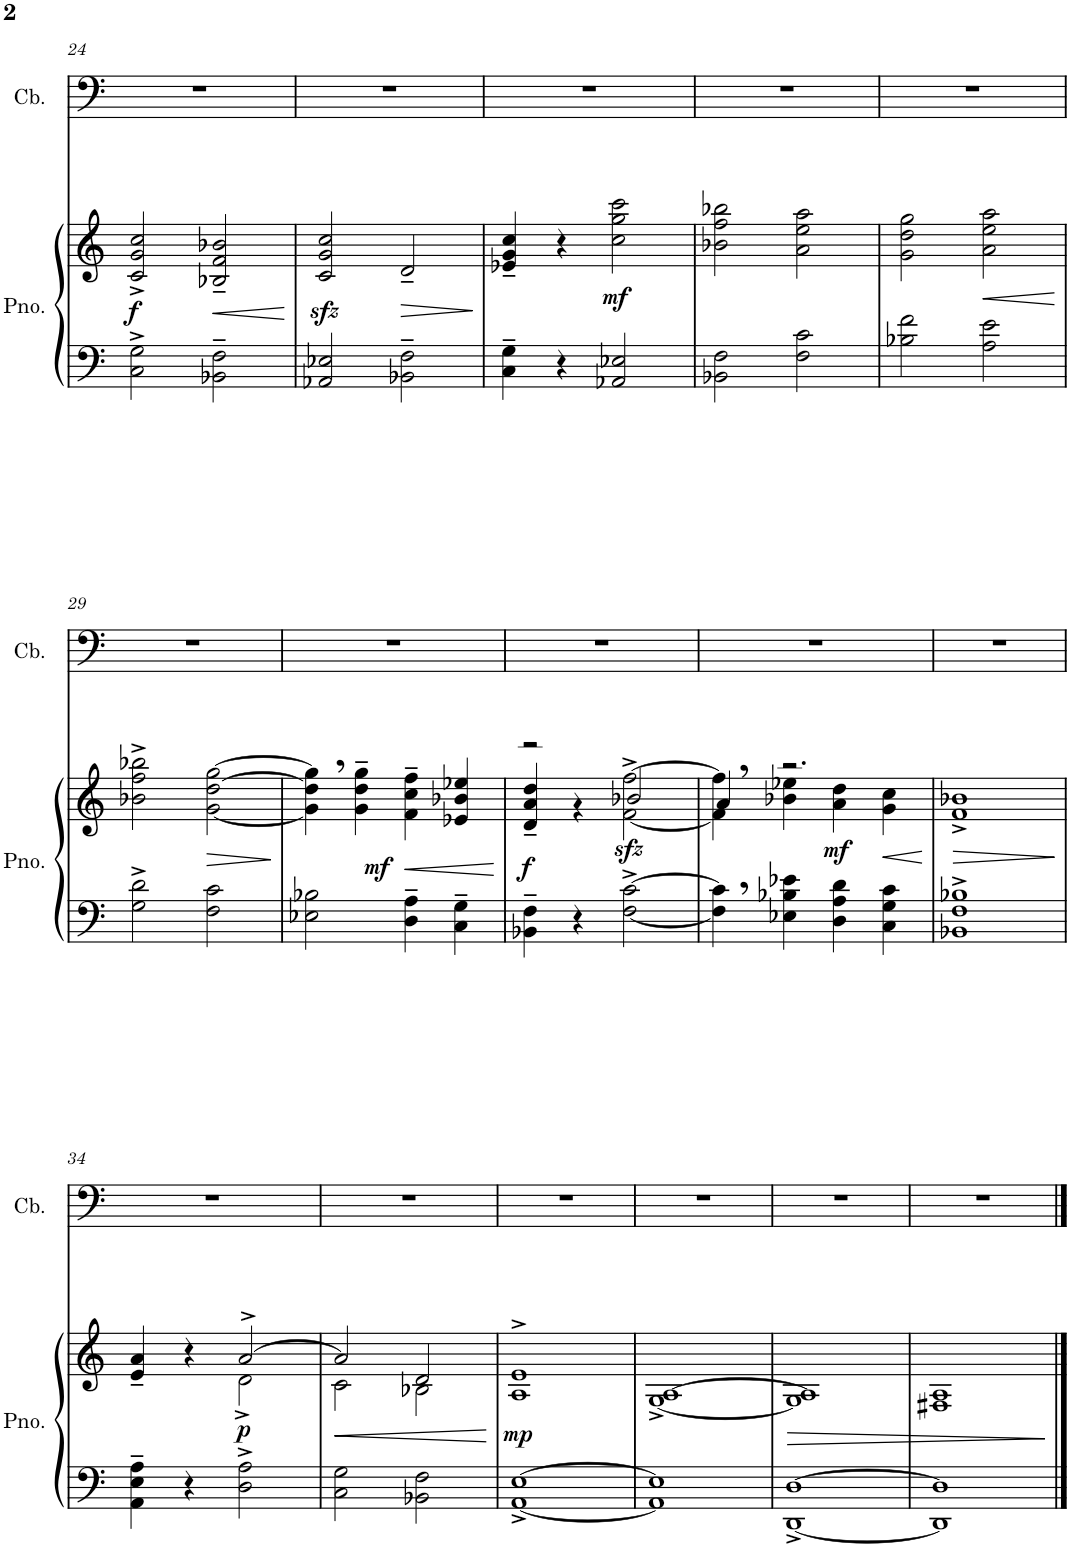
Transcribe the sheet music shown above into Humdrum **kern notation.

**kern	**kern	**dynam	**kern
*part2	*part2	*part2	*part1
*staff3	*staff2	*staff2/3	*staff1
*I"Piano	*	*	*I"Contrabass
*I'Pno.	*	*	*I'Cb.
!!LO:PB:g=z
*clefF4	*clefG2	*	*clefF4
*	*	*	*Trd7c12
*k[]	*k[]	*	*k[]
*M2/2	*M2/2	*	*M2/2
=24	=24	=24	=24
!	!	!LO:DY:b	!
2C\^ 2G\^	2c/^ 2g/^ 2cc/^	f	1r
!	!	!LO:HP:b	!
2BB-X\~ 2F\~	2B-X/~ 2f/~ 2b-X/~	<	.
.	.	[	.
=25	=25	=25	=25
2AA-X/ 2E-X/	2c/zz< 2g/zz< 2cc/zz<	.	1r
!	!	!LO:HP:b	!
2BB-X\~ 2F\~	2d~/	>	.
.	.	]	.
=26	=26	=26	=26
4C\~ 4G\~	4e-X/~ 4g/~ 4cc/~	.	1r
4r	4r	.	.
!	!	!LO:DY:b	!
2AA-X/ 2E-X/	2cc\ 2gg\ 2ccc\	mf	.
=27	=27	=27	=27
2BB-X\ 2F\	2b-X\ 2ff\ 2bb-X\	.	1r
2F\ 2c\	2a\ 2ee\ 2aa\	.	.
=28	=28	=28	=28
2B-X\ 2f\	2g\ 2dd\ 2gg\	.	1r
!	!	!LO:HP:b	!
2A\ 2e\	2a\ 2ee\ 2aa\	<	.
.	.	[	.
!!LO:LB:g=z
=29	=29	=29	=29
2G\^ 2d\^	2b-X\^ 2ff\^ 2bb-X\^	.	1r
!	!	!LO:HP:b	!
2F\ 2c\	[2g\ [2dd\ [2gg\	>	.
.	.	]	.
=30	=30	=30	=30
2E-X\ 2B-X\	4g\], 4dd\], 4gg\],	.	1r
.	4g\~ 4dd\~ 4gg\~	.	.
!	!	!LO:HP:b	!
!	!	!LO:DY:n=1:b	!
4D\~ 4A\~	4f\~ 4cc\~ 4ff\~	< mf	.
4C\~ 4G\~	4e-X/ 4b-X/ 4ee-X/	.	.
.	.	[	.
=31	=31	=31	=31
*	*^	*	*
!	!	!	!LO:DY:b	!
4BB-X\~ 4F\~	2r	4d/~< 4a/~< 4dd/~<	f	1r
4r	.	4r	.	.
!	!	!	!LO:DY:b	!
[2F\^ [2c\^	2b-X/	[2f\^> [>2ff\^>	sfz	.
=32	=32	=32	=32	=32
4F\], 4c\],	4a/	4f\],< 4ff\],<	.	1r
4E-X\ 4B-X\ 4e-X\	2.r	4b-X\ 4ee-X\	.	.
!	!	!	!LO:DY:b	!
4D\ 4A\ 4d\	.	4a\ 4dd\	mf	.
!	!	!	!LO:HP:b	!
4C\ 4G\ 4c\	.	4g\ 4cc\	<	.
=33	=33	=33	=33	=33
!	!	!	!LO:HP:b	!
*	*v	*v	*	*
1BB-X^ 1F^ 1B-X^	1f^ 1b-X^	>	1r
.	.	[	.
!!LO:LB:g=z
=34	=34	=34	=34
*	*^	*	*
4AA\~ 4E\~ 4A\~	4e/~ 4a/~	2ryy	.	1r
4r	4r	.	.	.
!	!	!	!LO:DY:b	!
2D\^ 2A\^	[2a^/	2d^\	p	.
=35	=35	=35	=35	=35
!	!	!	!LO:HP:b	!
2C\ 2G\	2a/]	2c\	<	1r
2BB-X\ 2F\	2d/	2B-X\	.	.
*	*v	*v	*	*
.	.	]	.
=36	=36	=36	=36
!	!	!LO:DY:b	!
[1AA^ [1E^	1A^> 1e^>	mp	1r
=37	=37	=37	=37
1AA] 1E]	[1G^ [1A^	.	1r
=38	=38	=38	=38
[1DD^ [1D^	1G] 1A]	.	1r
=39	=39	=39	=39
1DD] 1D]	1F#X 1A	.	1r
.	.	[	.
==	==	==	==
*-	*-	*-	*-
